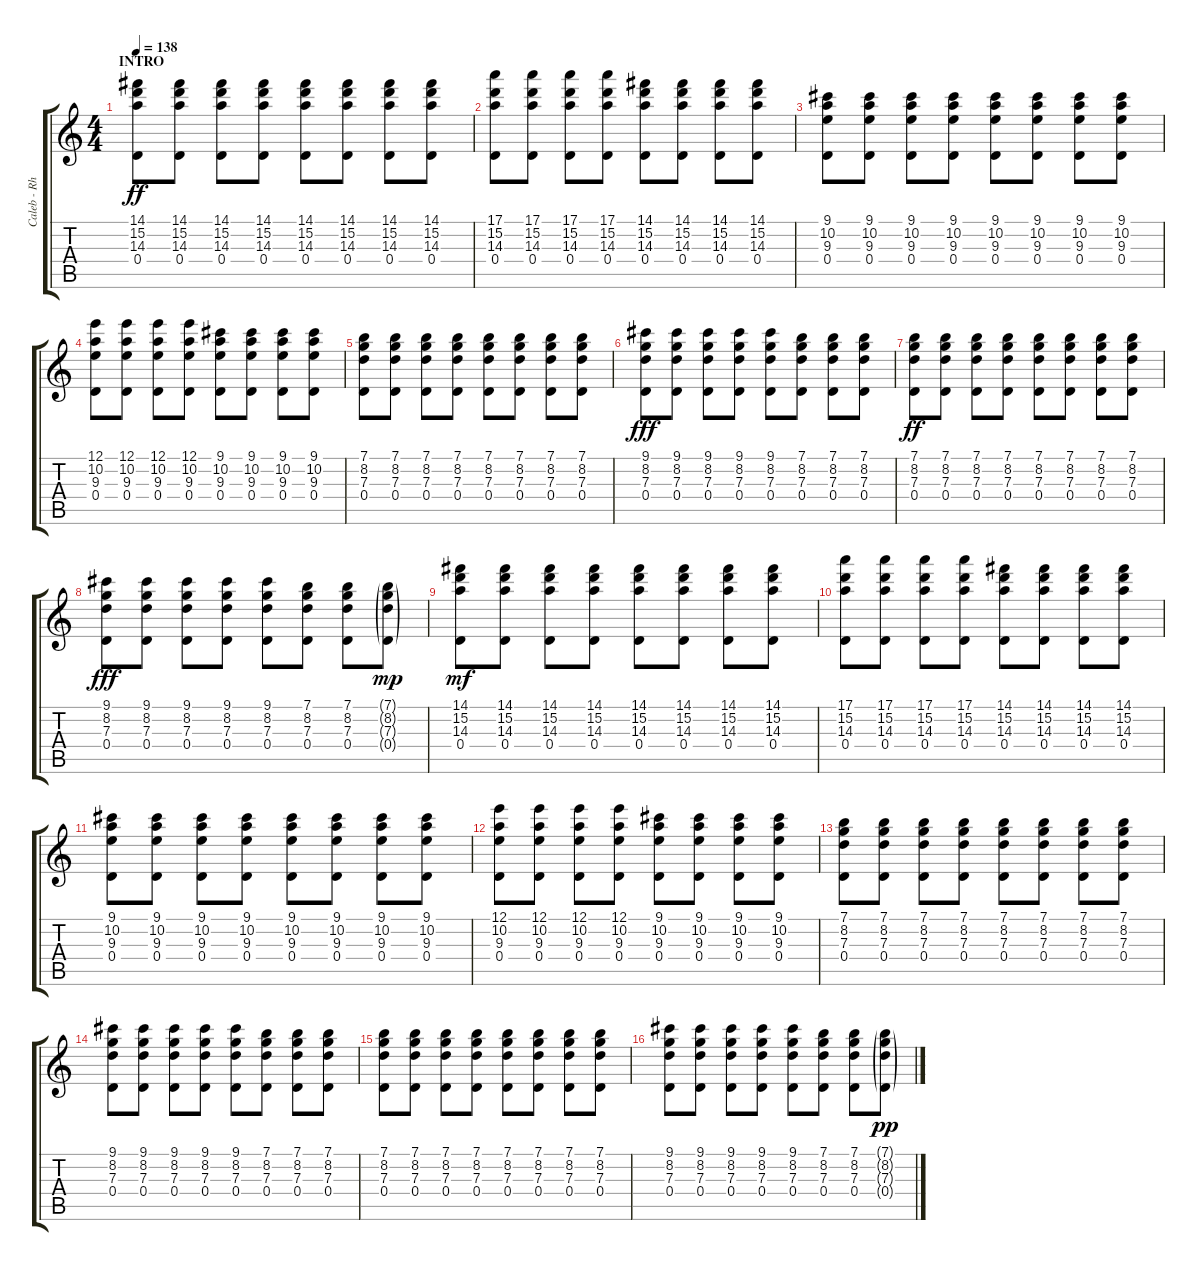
\track ("Caleb - Rhythm Guitar" "Caleb - Rh") {instrument distortionguitar}
\staff {score tabs}
\tuning (E4 B3 G3 D3 A2 E2) {hide}
\ts (4 4)
\section ("" "INTRO")
\tempo 138
\clef g2
\ks c
(14.1 15.2 14.3 0.4).8{dy ff instrument distortionguitar} (14.1 15.2 14.3 0.4).8 (14.1 15.2 14.3 0.4).8 (14.1 15.2 14.3 0.4).8 (14.1 15.2 14.3 0.4).8 (14.1 15.2 14.3 0.4).8 (14.1 15.2 14.3 0.4).8 (14.1 15.2 14.3 0.4).8 |
(17.1 15.2 14.3 0.4).8 (17.1 15.2 14.3 0.4).8 (17.1 15.2 14.3 0.4).8 (17.1 15.2 14.3 0.4).8 (14.1 15.2 14.3 0.4).8 (14.1 15.2 14.3 0.4).8 (14.1 15.2 14.3 0.4).8 (14.1 15.2 14.3 0.4).8 |
(9.1 10.2 9.3 0.4).8 (9.1 10.2 9.3 0.4).8 (9.1 10.2 9.3 0.4).8 (9.1 10.2 9.3 0.4).8 (9.1 10.2 9.3 0.4).8 (9.1 10.2 9.3 0.4).8 (9.1 10.2 9.3 0.4).8 (9.1 10.2 9.3 0.4).8 |
(12.1 10.2 9.3 0.4).8 (12.1 10.2 9.3 0.4).8 (12.1 10.2 9.3 0.4).8 (12.1 10.2 9.3 0.4).8 (9.1 10.2 9.3 0.4).8 (9.1 10.2 9.3 0.4).8 (9.1 10.2 9.3 0.4).8 (9.1 10.2 9.3 0.4).8 |
(7.1 8.2 7.3 0.4).8 (7.1 8.2 7.3 0.4).8 (7.1 8.2 7.3 0.4).8 (7.1 8.2 7.3 0.4).8 (7.1 8.2 7.3 0.4).8 (7.1 8.2 7.3 0.4).8 (7.1 8.2 7.3 0.4).8 (7.1 8.2 7.3 0.4).8 |
(9.1 8.2 7.3 0.4).8{dy fff} (9.1 8.2 7.3 0.4).8 (9.1 8.2 7.3 0.4).8 (9.1 8.2 7.3 0.4).8 (9.1 8.2 7.3 0.4).8 (7.1 8.2 7.3 0.4).8 (7.1 8.2 7.3 0.4).8 (7.1 8.2 7.3 0.4).8 |
(7.1 8.2 7.3 0.4).8{dy ff} (7.1 8.2 7.3 0.4).8 (7.1 8.2 7.3 0.4).8 (7.1 8.2 7.3 0.4).8 (7.1 8.2 7.3 0.4).8 (7.1 8.2 7.3 0.4).8 (7.1 8.2 7.3 0.4).8 (7.1 8.2 7.3 0.4).8 |
(9.1 8.2 7.3 0.4).8{dy fff} (9.1 8.2 7.3 0.4).8 (9.1 8.2 7.3 0.4).8 (9.1 8.2 7.3 0.4).8 (9.1 8.2 7.3 0.4).8 (7.1 8.2 7.3 0.4).8 (7.1 8.2 7.3 0.4).8 (7.1{g} 8.2{g} 7.3{g} 0.4{g}).8{dy mp} |
(14.1 15.2 14.3 0.4).8{dy mf} (14.1 15.2 14.3 0.4).8 (14.1 15.2 14.3 0.4).8 (14.1 15.2 14.3 0.4).8 (14.1 15.2 14.3 0.4).8 (14.1 15.2 14.3 0.4).8 (14.1 15.2 14.3 0.4).8 (14.1 15.2 14.3 0.4).8 |
(17.1 15.2 14.3 0.4).8 (17.1 15.2 14.3 0.4).8 (17.1 15.2 14.3 0.4).8 (17.1 15.2 14.3 0.4).8 (14.1 15.2 14.3 0.4).8 (14.1 15.2 14.3 0.4).8 (14.1 15.2 14.3 0.4).8 (14.1 15.2 14.3 0.4).8 |
(9.1 10.2 9.3 0.4).8 (9.1 10.2 9.3 0.4).8 (9.1 10.2 9.3 0.4).8 (9.1 10.2 9.3 0.4).8 (9.1 10.2 9.3 0.4).8 (9.1 10.2 9.3 0.4).8 (9.1 10.2 9.3 0.4).8 (9.1 10.2 9.3 0.4).8 |
(12.1 10.2 9.3 0.4).8 (12.1 10.2 9.3 0.4).8 (12.1 10.2 9.3 0.4).8 (12.1 10.2 9.3 0.4).8 (9.1 10.2 9.3 0.4).8 (9.1 10.2 9.3 0.4).8 (9.1 10.2 9.3 0.4).8 (9.1 10.2 9.3 0.4).8 |
(7.1 8.2 7.3 0.4).8 (7.1 8.2 7.3 0.4).8 (7.1 8.2 7.3 0.4).8 (7.1 8.2 7.3 0.4).8 (7.1 8.2 7.3 0.4).8 (7.1 8.2 7.3 0.4).8 (7.1 8.2 7.3 0.4).8 (7.1 8.2 7.3 0.4).8 |
(9.1 8.2 7.3 0.4).8 (9.1 8.2 7.3 0.4).8 (9.1 8.2 7.3 0.4).8 (9.1 8.2 7.3 0.4).8 (9.1 8.2 7.3 0.4).8 (7.1 8.2 7.3 0.4).8 (7.1 8.2 7.3 0.4).8 (7.1 8.2 7.3 0.4).8 |
(7.1 8.2 7.3 0.4).8 (7.1 8.2 7.3 0.4).8 (7.1 8.2 7.3 0.4).8 (7.1 8.2 7.3 0.4).8 (7.1 8.2 7.3 0.4).8 (7.1 8.2 7.3 0.4).8 (7.1 8.2 7.3 0.4).8 (7.1 8.2 7.3 0.4).8 |
(9.1 8.2 7.3 0.4).8 (9.1 8.2 7.3 0.4).8 (9.1 8.2 7.3 0.4).8 (9.1 8.2 7.3 0.4).8 (9.1 8.2 7.3 0.4).8 (7.1 8.2 7.3 0.4).8 (7.1 8.2 7.3 0.4).8 (7.1{g} 8.2{g} 7.3{g} 0.4{g}).8{dy pp}
